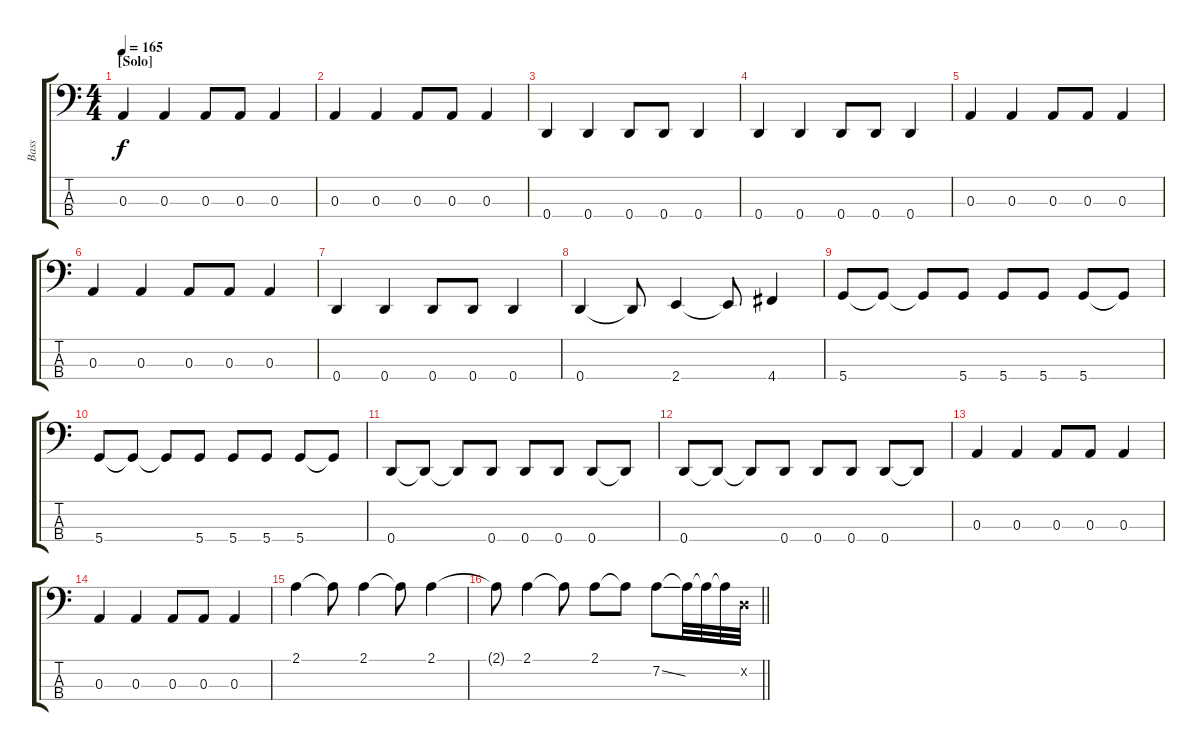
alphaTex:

\track ("Bass" "Bass") {instrument slapbass2}
\staff {score tabs}
\tuning (G2 D2 A1 D1) {hide}
\ts (4 4)
\section ("" "[Solo]")
\tempo 165
\clef f4
\ks c
0.3.4{dy f} 0.3.4 0.3.8 0.3.8 0.3.4 |
0.3.4 0.3.4 0.3.8 0.3.8 0.3.4 |
0.4.4 0.4.4 0.4.8 0.4.8 0.4.4 |
0.4.4 0.4.4 0.4.8 0.4.8 0.4.4 |
0.3.4 0.3.4 0.3.8 0.3.8 0.3.4 |
0.3.4 0.3.4 0.3.8 0.3.8 0.3.4 |
0.4.4 0.4.4 0.4.8 0.4.8 0.4.4 |
0.4.4 0.4{t}.8 2.4.4 2.4{t}.8 4.4.4 |
5.4.8 5.4{t}.8 5.4{t}.8 5.4.8 5.4.8 5.4.8 5.4.8 5.4{t}.8 |
5.4.8 5.4{t}.8 5.4{t}.8 5.4.8 5.4.8 5.4.8 5.4.8 5.4{t}.8 |
0.4.8 0.4{t}.8 0.4{t}.8 0.4.8 0.4.8 0.4.8 0.4.8 0.4{t}.8 |
0.4.8 0.4{t}.8 0.4{t}.8 0.4.8 0.4.8 0.4.8 0.4.8 0.4{t}.8 |
0.3.4 0.3.4 0.3.8 0.3.8 0.3.4 |
0.3.4 0.3.4 0.3.8 0.3.8 0.3.4 |
2.1.4 2.1{t}.8 2.1.4 2.1{t}.8 2.1.4 |
\barLineRight lightlight
2.1{t}.8 2.1.4 2.1{t}.8 2.1.8 2.1{t}.8 7.2{ss}.8 7.2{t}.32 7.2{t}.32 7.2{t}.32 0.2{x}.32
